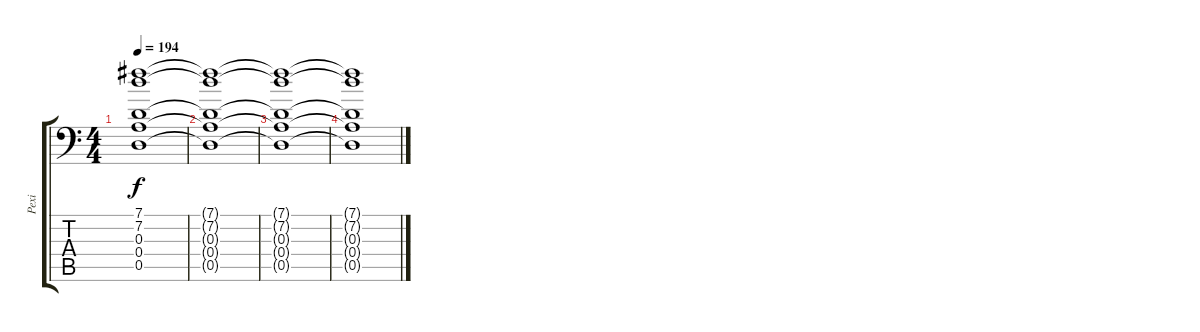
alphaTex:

\track ("Pexi" "Pexi") {instrument distortionguitar}
\staff {score tabs}
\tuning (B3 G3 D3 A2 D2 A1) {hide}
\ts (4 4)
\tempo 194
\clef f4
\ks c
(7.1 7.2 0.3 0.4 0.5).1{dy f} |
(7.1{t} 7.2{t} 0.3{t} 0.4{t} 0.5{t}).1 |
(7.1{t} 7.2{t} 0.3{t} 0.4{t} 0.5{t}).1 |
(7.1{t} 7.2{t} 0.3{t} 0.4{t} 0.5{t}).1
